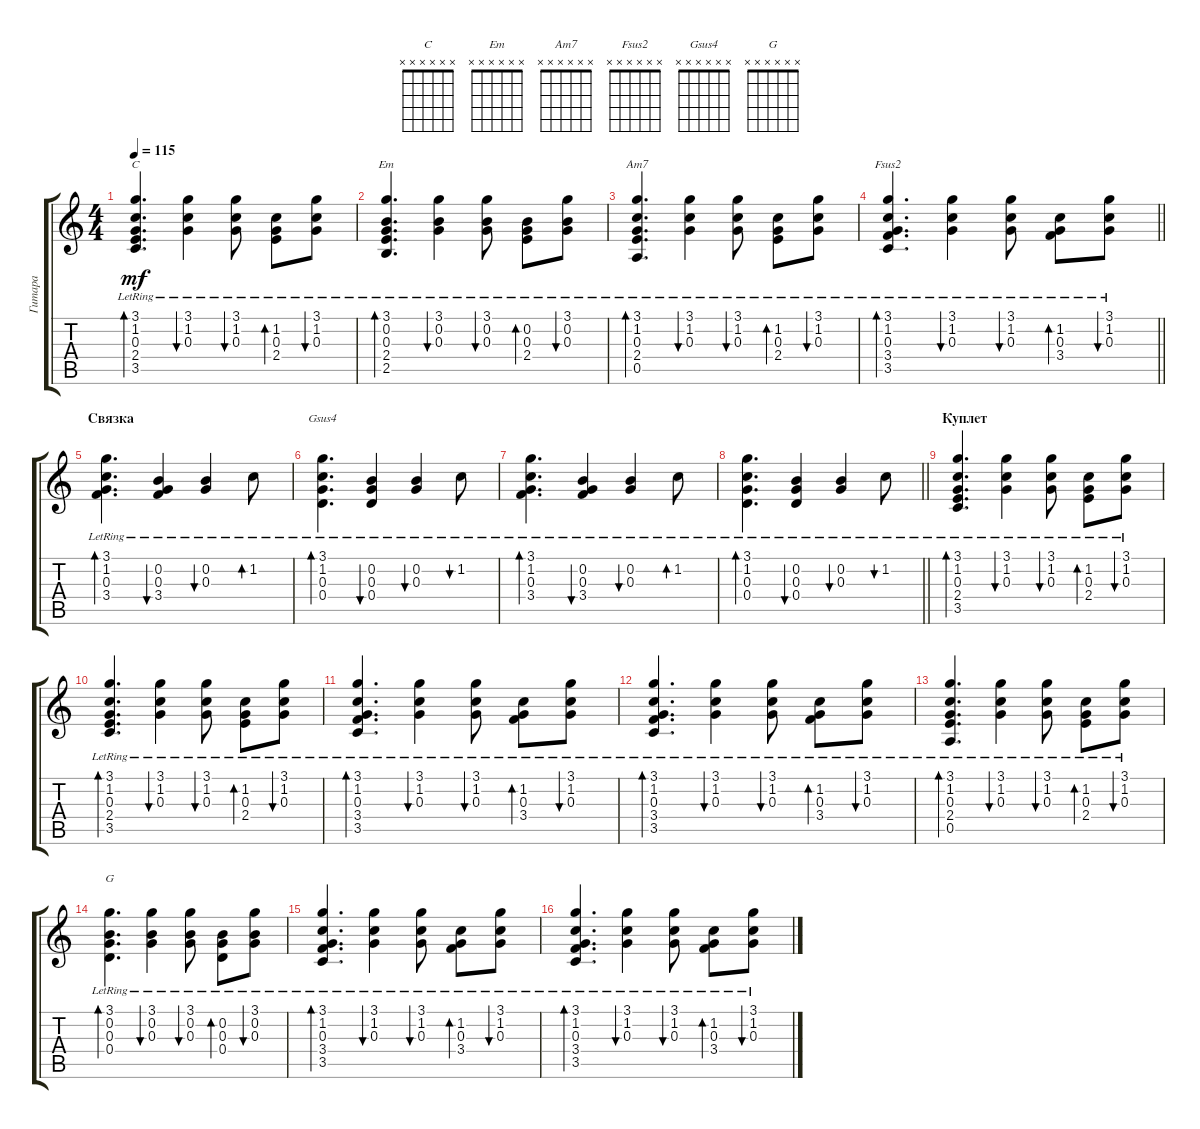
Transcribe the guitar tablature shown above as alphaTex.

\track ("Гитара" "Гитара") {instrument electricguitarclean}
\staff {score tabs}
\tuning (E4 B3 G3 D3 A2 E2) {hide}
\chord ("C" x x x x x x)
\chord ("Em" x x x x x x)
\chord ("Am7" x x x x x x)
\chord ("Fsus2" x x x x x x)
\chord ("Gsus4" x x x x x x)
\chord ("G" x x x x x x)
\ts (4 4)
\tempo 115
\clef g2
\ks c
(3.1{lr} 1.2{lr} 0.3{lr} 2.4{lr} 3.5{lr}).4{d bd 60 ch "C" dy mf} (3.1{lr} 1.2{lr} 0.3{lr}).4{bu 60} (3.1{lr} 1.2{lr} 0.3{lr}).8{bu 60} (1.2{lr} 0.3{lr} 2.4{lr}).8{bd 60} (3.1{lr} 1.2{lr} 0.3{lr}).8{bu 60} |
(3.1{lr} 0.2{lr} 0.3{lr} 2.4{lr} 2.5{lr}).4{d bd 60 ch "Em"} (3.1{lr} 0.2{lr} 0.3{lr}).4{bu 60} (3.1{lr} 0.2{lr} 0.3{lr}).8{bu 60} (0.2{lr} 0.3{lr} 2.4{lr}).8{bd 60} (3.1{lr} 0.2{lr} 0.3{lr}).8{bu 60} |
(3.1{lr} 1.2{lr} 0.3{lr} 2.4{lr} 0.5{lr}).4{d bd 60 ch "Am7"} (3.1{lr} 1.2{lr} 0.3{lr}).4{bu 60} (3.1{lr} 1.2{lr} 0.3{lr}).8{bu 60} (1.2{lr} 0.3{lr} 2.4{lr}).8{bd 60} (3.1{lr} 1.2{lr} 0.3{lr}).8{bu 60} |
\barLineRight lightlight
(3.1{lr} 1.2{lr} 0.3{lr} 3.4{lr} 3.5{lr}).4{d bd 60 ch "Fsus2"} (3.1{lr} 1.2{lr} 0.3{lr}).4{bu 60} (3.1{lr} 1.2{lr} 0.3{lr}).8{bu 60} (1.2{lr} 0.3{lr} 3.4{lr}).8{bd 60} (3.1{lr} 1.2{lr} 0.3{lr}).8{bu 60} |
\section ("" "Связка")
(3.1{lr} 1.2{lr} 0.3{lr} 3.4{lr}).4{d bd 60} (0.2{lr} 0.3{lr} 3.4{lr}).4{bu 60} (0.2{lr} 0.3{lr}).4{bu 60} 1.2{lr}.8{bd 60} |
(3.1{lr} 1.2{lr} 0.3{lr} 0.4{lr}).4{d bd 60 ch "Gsus4"} (0.2{lr} 0.3{lr} 0.4{lr}).4{bu 60} (0.2{lr} 0.3{lr}).4{bu 60} 1.2{lr}.8{bu 60} |
(3.1{lr} 1.2{lr} 0.3{lr} 3.4{lr}).4{d bd 60} (0.2{lr} 0.3{lr} 3.4{lr}).4{bu 60} (0.2{lr} 0.3{lr}).4{bu 60} 1.2{lr}.8{bd 60} |
\barLineRight lightlight
(3.1{lr} 1.2{lr} 0.3{lr} 0.4{lr}).4{d bd 60} (0.2{lr} 0.3{lr} 0.4{lr}).4{bu 60} (0.2{lr} 0.3{lr}).4{bu 60} 1.2{lr}.8{bu 60} |
\section ("" "Куплет")
(3.1{lr} 1.2{lr} 0.3{lr} 2.4{lr} 3.5{lr}).4{d bd 60} (3.1{lr} 1.2{lr} 0.3{lr}).4{bu 60} (3.1{lr} 1.2{lr} 0.3{lr}).8{bu 60} (1.2{lr} 0.3{lr} 2.4{lr}).8{bd 60} (3.1{lr} 1.2{lr} 0.3{lr}).8{bu 60} |
(3.1{lr} 1.2{lr} 0.3{lr} 2.4{lr} 3.5{lr}).4{d bd 60} (3.1{lr} 1.2{lr} 0.3{lr}).4{bu 60} (3.1{lr} 1.2{lr} 0.3{lr}).8{bu 60} (1.2{lr} 0.3{lr} 2.4{lr}).8{bd 60} (3.1{lr} 1.2{lr} 0.3{lr}).8{bu 60} |
(3.1{lr} 1.2{lr} 0.3{lr} 3.4{lr} 3.5{lr}).4{d bd 60} (3.1{lr} 1.2{lr} 0.3{lr}).4{bu 60} (3.1{lr} 1.2{lr} 0.3{lr}).8{bu 60} (1.2{lr} 0.3{lr} 3.4{lr}).8{bd 60} (3.1{lr} 1.2{lr} 0.3{lr}).8{bu 60} |
(3.1{lr} 1.2{lr} 0.3{lr} 3.4{lr} 3.5{lr}).4{d bd 60} (3.1{lr} 1.2{lr} 0.3{lr}).4{bu 60} (3.1{lr} 1.2{lr} 0.3{lr}).8{bu 60} (1.2{lr} 0.3{lr} 3.4{lr}).8{bd 60} (3.1{lr} 1.2{lr} 0.3{lr}).8{bu 60} |
(3.1{lr} 1.2{lr} 0.3{lr} 2.4{lr} 0.5{lr}).4{d bd 60} (3.1{lr} 1.2{lr} 0.3{lr}).4{bu 60} (3.1{lr} 1.2{lr} 0.3{lr}).8{bu 60} (1.2{lr} 0.3{lr} 2.4{lr}).8{bd 60} (3.1{lr} 1.2{lr} 0.3{lr}).8{bu 60} |
(3.1{lr} 0.2{lr} 0.3{lr} 0.4{lr}).4{d bd 60 ch "G"} (3.1{lr} 0.2{lr} 0.3{lr}).4{bu 60} (3.1{lr} 0.2{lr} 0.3{lr}).8{bu 60} (0.2{lr} 0.3{lr} 0.4{lr}).8{bd 60} (3.1{lr} 0.2{lr} 0.3{lr}).8{bu 60} |
(3.1{lr} 1.2{lr} 0.3{lr} 3.4{lr} 3.5{lr}).4{d bd 60} (3.1{lr} 1.2{lr} 0.3{lr}).4{bu 60} (3.1{lr} 1.2{lr} 0.3{lr}).8{bu 60} (1.2{lr} 0.3{lr} 3.4{lr}).8{bd 60} (3.1{lr} 1.2{lr} 0.3{lr}).8{bu 60} |
(3.1{lr} 1.2{lr} 0.3{lr} 3.4{lr} 3.5{lr}).4{d bd 60} (3.1{lr} 1.2{lr} 0.3{lr}).4{bu 60} (3.1{lr} 1.2{lr} 0.3{lr}).8{bu 60} (1.2{lr} 0.3{lr} 3.4{lr}).8{bd 60} (3.1{lr} 1.2{lr} 0.3{lr}).8{bu 60}
